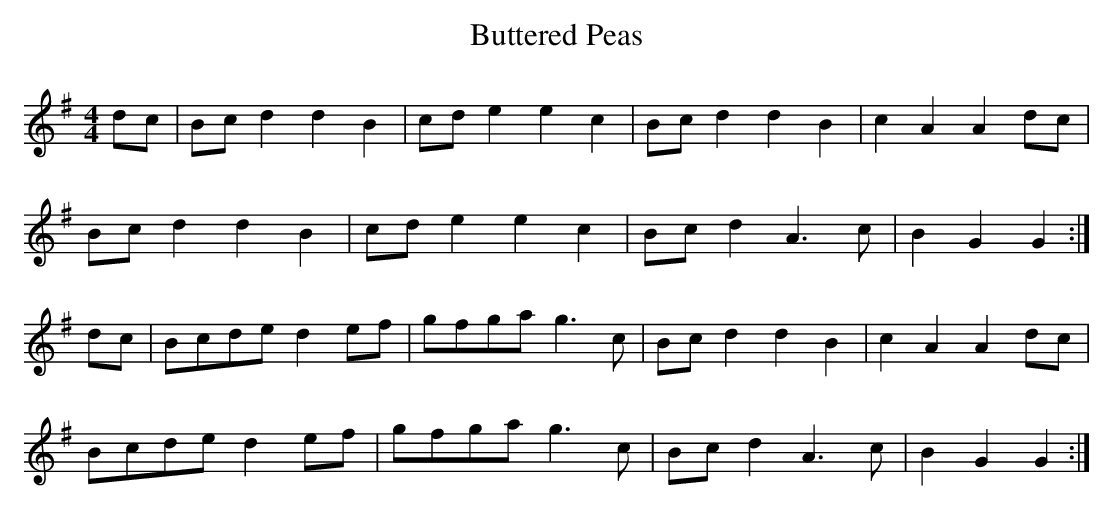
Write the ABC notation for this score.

X:1
T:Buttered Peas
M:4/4
L:1/8
K:G
dc|Bc d2 d2 B2|cd e2 e2 c2|Bc d2 d2 B2|c2 A2 A2 dc|
Bc d2 d2 B2|cd e2 e2 c2|Bc d2 A3 c|B2 G2 G2:|
dc|Bcde d2 ef|gfga g3 c|Bc d2 d2 B2|c2 A2 A2 dc|
Bcde d2 ef|gfga g3 c|Bc d2 A3 c|B2 G2 G2:|
